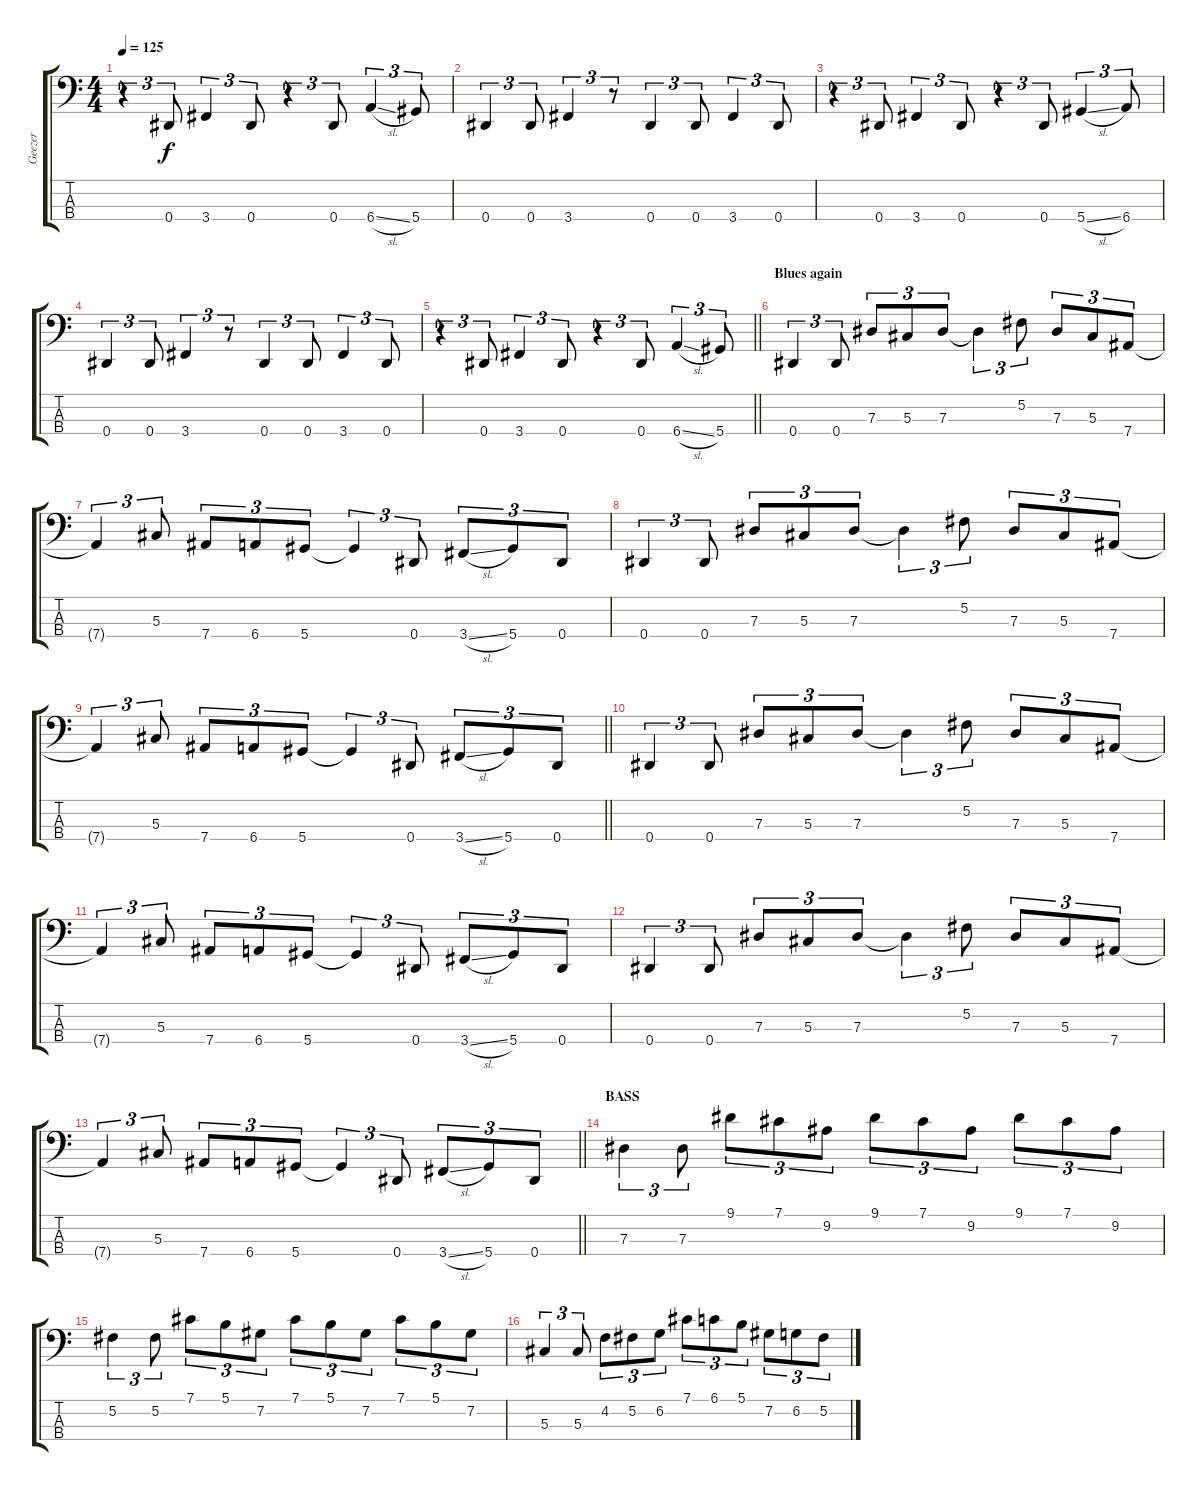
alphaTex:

\track ("Geezer" "Geezer") {instrument electricbassfinger}
\staff {score tabs}
\tuning (Gb2 Db2 Ab1 Eb1) {hide}
\ts (4 4)
\tempo 125
\clef f4
\ks c
r.4{tu (3 2) dy f} 0.4.8{tu (3 2)} 3.4.4{tu (3 2)} 0.4.8{tu (3 2)} r.4{tu (3 2)} 0.4.8{tu (3 2)} 6.4{sl}.4{tu (3 2)} 5.4.8{tu (3 2)} |
0.4.4{tu (3 2)} 0.4.8{tu (3 2)} 3.4.4{tu (3 2)} r.8{tu (3 2)} 0.4.4{tu (3 2)} 0.4.8{tu (3 2)} 3.4.4{tu (3 2)} 0.4.8{tu (3 2)} |
r.4{tu (3 2)} 0.4.8{tu (3 2)} 3.4.4{tu (3 2)} 0.4.8{tu (3 2)} r.4{tu (3 2)} 0.4.8{tu (3 2)} 5.4{sl}.4{tu (3 2)} 6.4.8{tu (3 2)} |
0.4.4{tu (3 2)} 0.4.8{tu (3 2)} 3.4.4{tu (3 2)} r.8{tu (3 2)} 0.4.4{tu (3 2)} 0.4.8{tu (3 2)} 3.4.4{tu (3 2)} 0.4.8{tu (3 2)} |
\barLineRight lightlight
r.4{tu (3 2)} 0.4.8{tu (3 2)} 3.4.4{tu (3 2)} 0.4.8{tu (3 2)} r.4{tu (3 2)} 0.4.8{tu (3 2)} 6.4{sl}.4{tu (3 2)} 5.4.8{tu (3 2)} |
\section ("" "Blues again")
0.4.4{tu (3 2)} 0.4.8{tu (3 2)} 7.3.8{tu (3 2)} 5.3.8{tu (3 2)} 7.3.8{tu (3 2)} 7.3{t}.4{tu (3 2)} 5.2.8{tu (3 2)} 7.3.8{tu (3 2)} 5.3.8{tu (3 2)} 7.4.8{tu (3 2)} |
7.4{t}.4{tu (3 2)} 5.3.8{tu (3 2)} 7.4.8{tu (3 2)} 6.4.8{tu (3 2)} 5.4.8{tu (3 2)} 5.4{t}.4{tu (3 2)} 0.4.8{tu (3 2)} 3.4{sl}.8{tu (3 2)} 5.4.8{tu (3 2)} 0.4.8{tu (3 2)} |
0.4.4{tu (3 2)} 0.4.8{tu (3 2)} 7.3.8{tu (3 2)} 5.3.8{tu (3 2)} 7.3.8{tu (3 2)} 7.3{t}.4{tu (3 2)} 5.2.8{tu (3 2)} 7.3.8{tu (3 2)} 5.3.8{tu (3 2)} 7.4.8{tu (3 2)} |
\barLineRight lightlight
7.4{t}.4{tu (3 2)} 5.3.8{tu (3 2)} 7.4.8{tu (3 2)} 6.4.8{tu (3 2)} 5.4.8{tu (3 2)} 5.4{t}.4{tu (3 2)} 0.4.8{tu (3 2)} 3.4{sl}.8{tu (3 2)} 5.4.8{tu (3 2)} 0.4.8{tu (3 2)} |
0.4.4{tu (3 2)} 0.4.8{tu (3 2)} 7.3.8{tu (3 2)} 5.3.8{tu (3 2)} 7.3.8{tu (3 2)} 7.3{t}.4{tu (3 2)} 5.2.8{tu (3 2)} 7.3.8{tu (3 2)} 5.3.8{tu (3 2)} 7.4.8{tu (3 2)} |
7.4{t}.4{tu (3 2)} 5.3.8{tu (3 2)} 7.4.8{tu (3 2)} 6.4.8{tu (3 2)} 5.4.8{tu (3 2)} 5.4{t}.4{tu (3 2)} 0.4.8{tu (3 2)} 3.4{sl}.8{tu (3 2)} 5.4.8{tu (3 2)} 0.4.8{tu (3 2)} |
0.4.4{tu (3 2)} 0.4.8{tu (3 2)} 7.3.8{tu (3 2)} 5.3.8{tu (3 2)} 7.3.8{tu (3 2)} 7.3{t}.4{tu (3 2)} 5.2.8{tu (3 2)} 7.3.8{tu (3 2)} 5.3.8{tu (3 2)} 7.4.8{tu (3 2)} |
\barLineRight lightlight
7.4{t}.4{tu (3 2)} 5.3.8{tu (3 2)} 7.4.8{tu (3 2)} 6.4.8{tu (3 2)} 5.4.8{tu (3 2)} 5.4{t}.4{tu (3 2)} 0.4.8{tu (3 2)} 3.4{sl}.8{tu (3 2)} 5.4.8{tu (3 2)} 0.4.8{tu (3 2)} |
\section ("" "BASS")
7.3.4{tu (3 2)} 7.3.8{tu (3 2)} 9.1.8{tu (3 2)} 7.1.8{tu (3 2)} 9.2.8{tu (3 2)} 9.1.8{tu (3 2)} 7.1.8{tu (3 2)} 9.2.8{tu (3 2)} 9.1.8{tu (3 2)} 7.1.8{tu (3 2)} 9.2.8{tu (3 2)} |
5.2.4{tu (3 2)} 5.2.8{tu (3 2)} 7.1.8{tu (3 2)} 5.1.8{tu (3 2)} 7.2.8{tu (3 2)} 7.1.8{tu (3 2)} 5.1.8{tu (3 2)} 7.2.8{tu (3 2)} 7.1.8{tu (3 2)} 5.1.8{tu (3 2)} 7.2.8{tu (3 2)} |
5.3.4{tu (3 2)} 5.3.8{tu (3 2)} 4.2.8{tu (3 2)} 5.2.8{tu (3 2)} 6.2.8{tu (3 2)} 7.1.8{tu (3 2)} 6.1.8{tu (3 2)} 5.1.8{tu (3 2)} 7.2.8{tu (3 2)} 6.2.8{tu (3 2)} 5.2.8{tu (3 2)}
